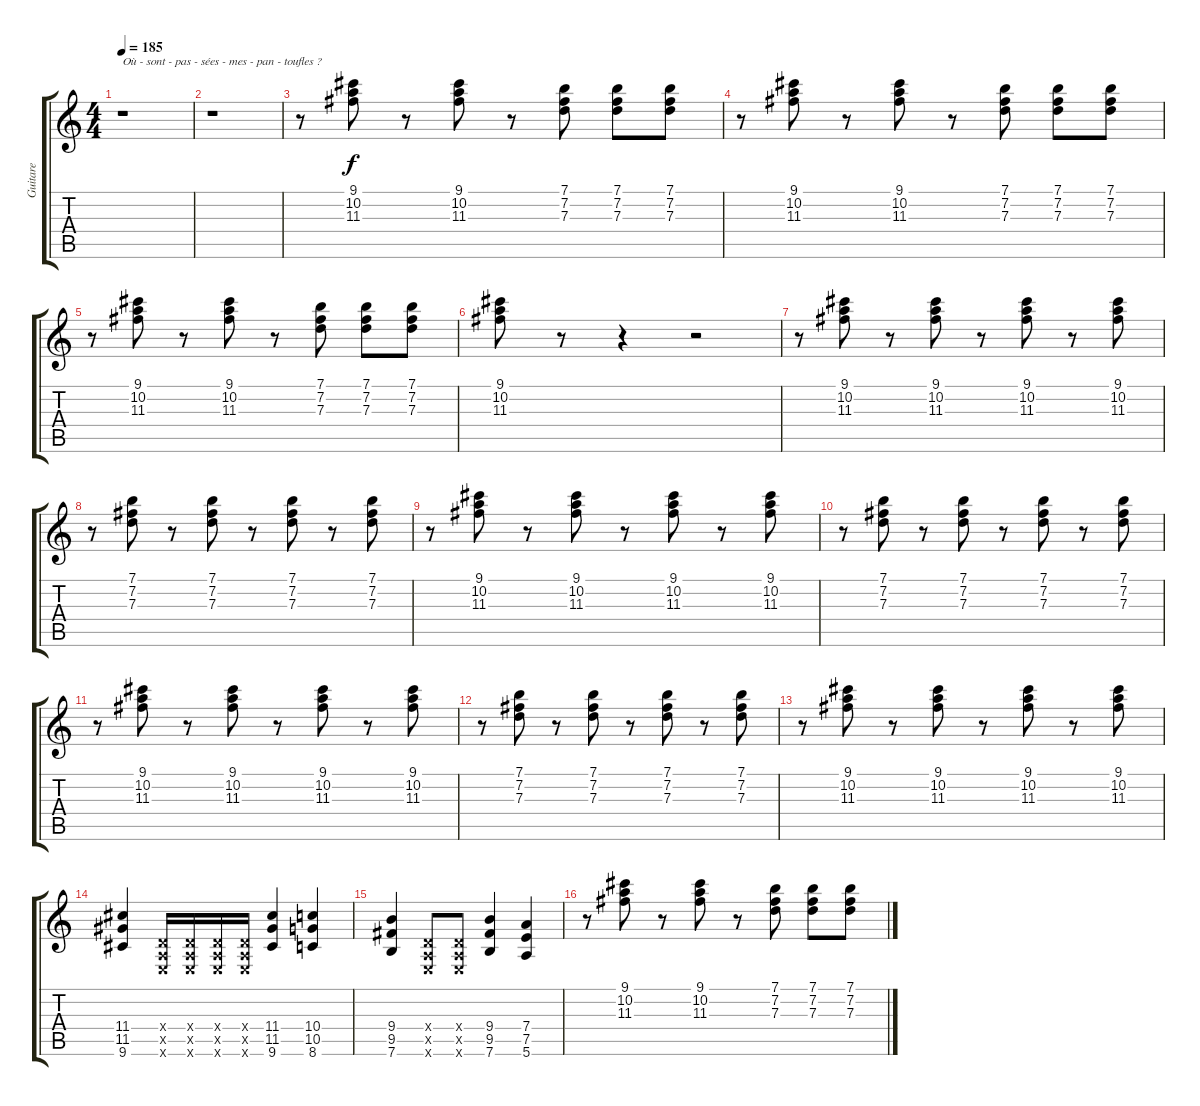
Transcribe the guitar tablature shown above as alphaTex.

\track ("Guitare" "Guitare") {instrument electricguitarclean}
\staff {score tabs}
\tuning (E4 B3 G3 D3 A2 E2) {hide}
\ts (4 4)
\tempo 185
\clef g2
\ks c
r.1{txt "Où - sont - pas - sées - mes - pan - toufles ?" dy f instrument electricguitarclean} |
r.1 |
r.8 (9.1 10.2 11.3).8 r.8 (9.1 10.2 11.3).8 r.8 (7.1 7.2 7.3).8 (7.1 7.2 7.3).8 (7.1 7.2 7.3).8 |
r.8 (9.1 10.2 11.3).8 r.8 (9.1 10.2 11.3).8 r.8 (7.1 7.2 7.3).8 (7.1 7.2 7.3).8 (7.1 7.2 7.3).8 |
r.8 (9.1 10.2 11.3).8 r.8 (9.1 10.2 11.3).8 r.8 (7.1 7.2 7.3).8 (7.1 7.2 7.3).8 (7.1 7.2 7.3).8 |
(9.1 10.2 11.3).8 r.8 r.4 r.2 |
r.8 (9.1 10.2 11.3).8 r.8 (9.1 10.2 11.3).8 r.8 (9.1 10.2 11.3).8 r.8 (9.1 10.2 11.3).8 |
r.8 (7.1 7.2 7.3).8 r.8 (7.1 7.2 7.3).8 r.8 (7.1 7.2 7.3).8 r.8 (7.1 7.2 7.3).8 |
r.8 (9.1 10.2 11.3).8 r.8 (9.1 10.2 11.3).8 r.8 (9.1 10.2 11.3).8 r.8 (9.1 10.2 11.3).8 |
r.8 (7.1 7.2 7.3).8 r.8 (7.1 7.2 7.3).8 r.8 (7.1 7.2 7.3).8 r.8 (7.1 7.2 7.3).8 |
r.8 (9.1 10.2 11.3).8 r.8 (9.1 10.2 11.3).8 r.8 (9.1 10.2 11.3).8 r.8 (9.1 10.2 11.3).8 |
r.8 (7.1 7.2 7.3).8 r.8 (7.1 7.2 7.3).8 r.8 (7.1 7.2 7.3).8 r.8 (7.1 7.2 7.3).8 |
r.8 (9.1 10.2 11.3).8 r.8 (9.1 10.2 11.3).8 r.8 (9.1 10.2 11.3).8 r.8 (9.1 10.2 11.3).8 |
(11.4 11.5 9.6).4{instrument overdrivenguitar} (0.4{x} 0.5{x} 0.6{x}).16 (0.4{x} 0.5{x} 0.6{x}).16 (0.4{x} 0.5{x} 0.6{x}).16 (0.4{x} 0.5{x} 0.6{x}).16 (11.4 11.5 9.6).4 (10.4 10.5 8.6).4 |
(9.4 9.5 7.6).4 (0.4{x} 0.5{x} 0.6{x}).8 (0.4{x} 0.5{x} 0.6{x}).8 (9.4 9.5 7.6).4 (7.4 7.5 5.6).4 |
r.8{instrument electricguitarclean} (9.1 10.2 11.3).8 r.8 (9.1 10.2 11.3).8 r.8 (7.1 7.2 7.3).8 (7.1 7.2 7.3).8 (7.1 7.2 7.3).8
